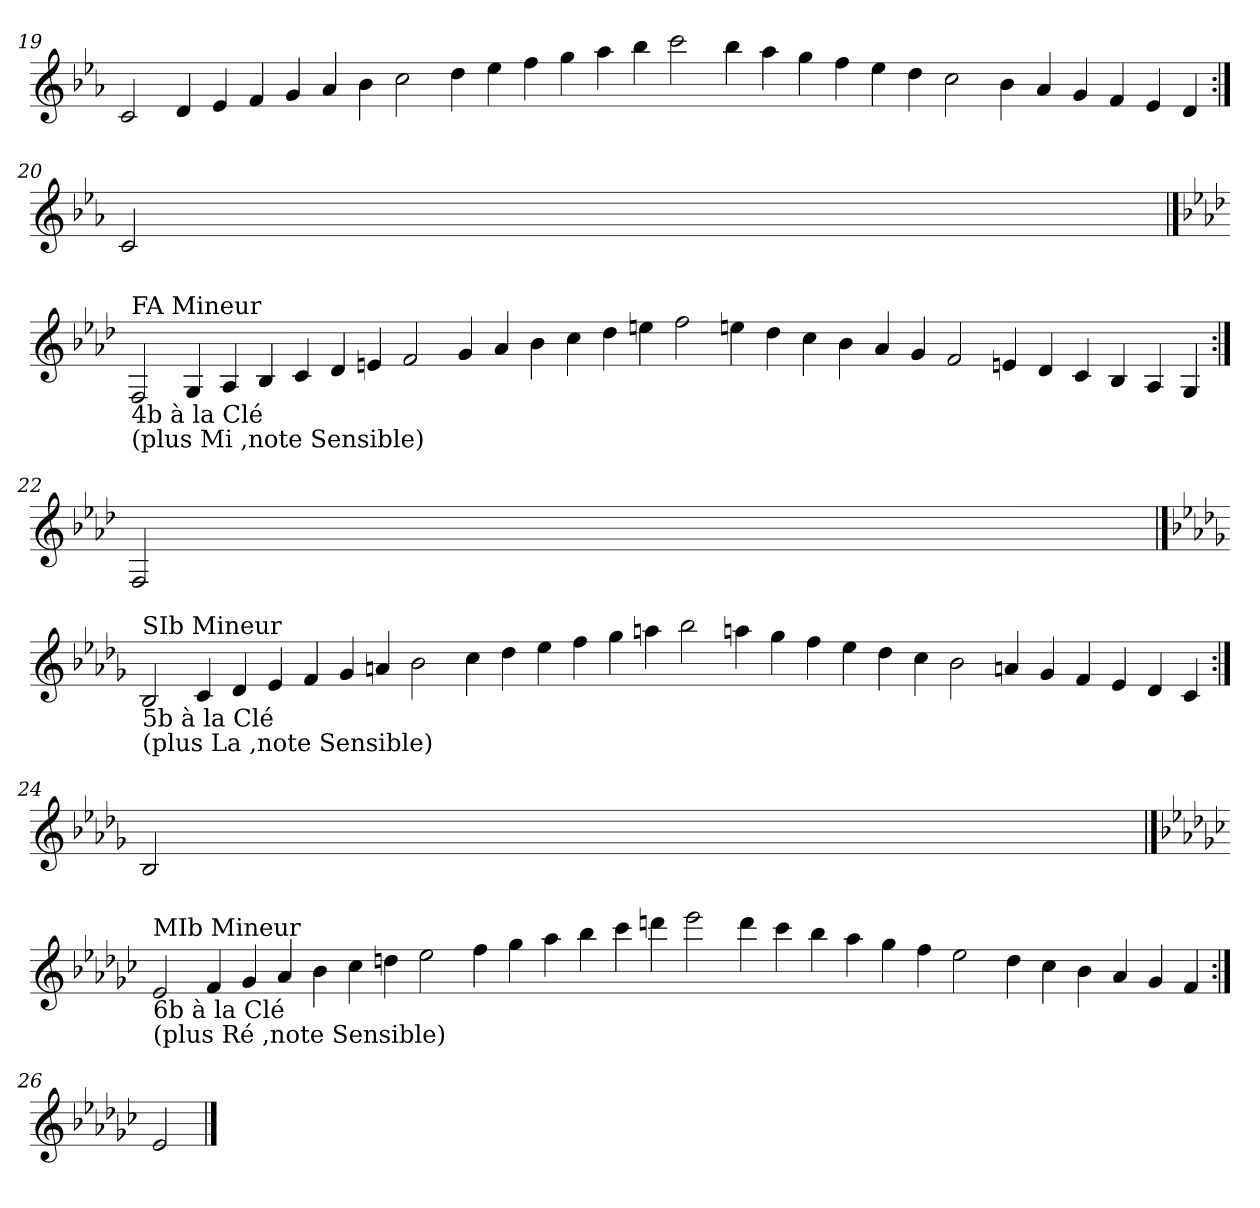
**kern
*part1
*staff1
!!LO:LB:g=z
*clefG2
*k[b-e-a-]
=19
2c/
4d/
4e-/
4f/
4g/
4a-/
4b-\
2cc\
4dd\
4ee-\
4ff\
4gg\
4aa-\
4bb-\
2ccc\
4bb-\
4aa-\
4gg\
4ff\
4ee-\
4dd\
2cc\
4b-\
4a-/
4g/
4f/
4e-/
4d/
=20:|!
2c/
!!LO:PB:g=z
==21
*k[b-e-a-d-]
!LO:TX:a:t=FA Mineur
!LO:TX:b:t=4b à la Clé
!LO:TX:b:t=(plus Mi  ,note Sensible)
2F/
4G/
4A-/
4B-/
4c/
4d-/
4en/
2f/
4g/
4a-/
4b-\
4cc\
4dd-\
4een\
2ff\
4een\
4dd-\
4cc\
4b-\
4a-/
4g/
2f/
4en/
4d-/
4c/
4B-/
4A-/
4G/
=22:|!
2F/
!!LO:LB:g=z
==23
*k[b-e-a-d-g-]
!LO:TX:a:t=SIb Mineur
!LO:TX:b:t=5b à la Clé
!LO:TX:b:t=(plus La   ,note Sensible)
2B-/
4c/
4d-/
4e-/
4f/
4g-/
4an/
2b-\
4cc\
4dd-\
4ee-\
4ff\
4gg-\
4aan\
2bb-\
4aan\
4gg-\
4ff\
4ee-\
4dd-\
4cc\
2b-\
4an/
4g-/
4f/
4e-/
4d-/
4c/
=24:|!
2B-/
!!LO:LB:g=z
==25
*k[b-e-a-d-g-c-]
!LO:TX:a:t=MIb Mineur
!LO:TX:b:t=6b à la Clé
!LO:TX:b:t=(plus Ré   ,note Sensible)
2e-/
4f/
4g-/
4a-/
4b-\
4cc-\
4ddn\
2ee-\
4ff\
4gg-\
4aa-\
4bb-\
4ccc-\
4dddn\
2eee-\
4ddd\
4ccc-\
4bb-\
4aa-\
4gg-\
4ff\
2ee-\
4dd\
4cc-\
4b-\
4a-/
4g-/
4f/
=26:|!
2e-/
==
*-
